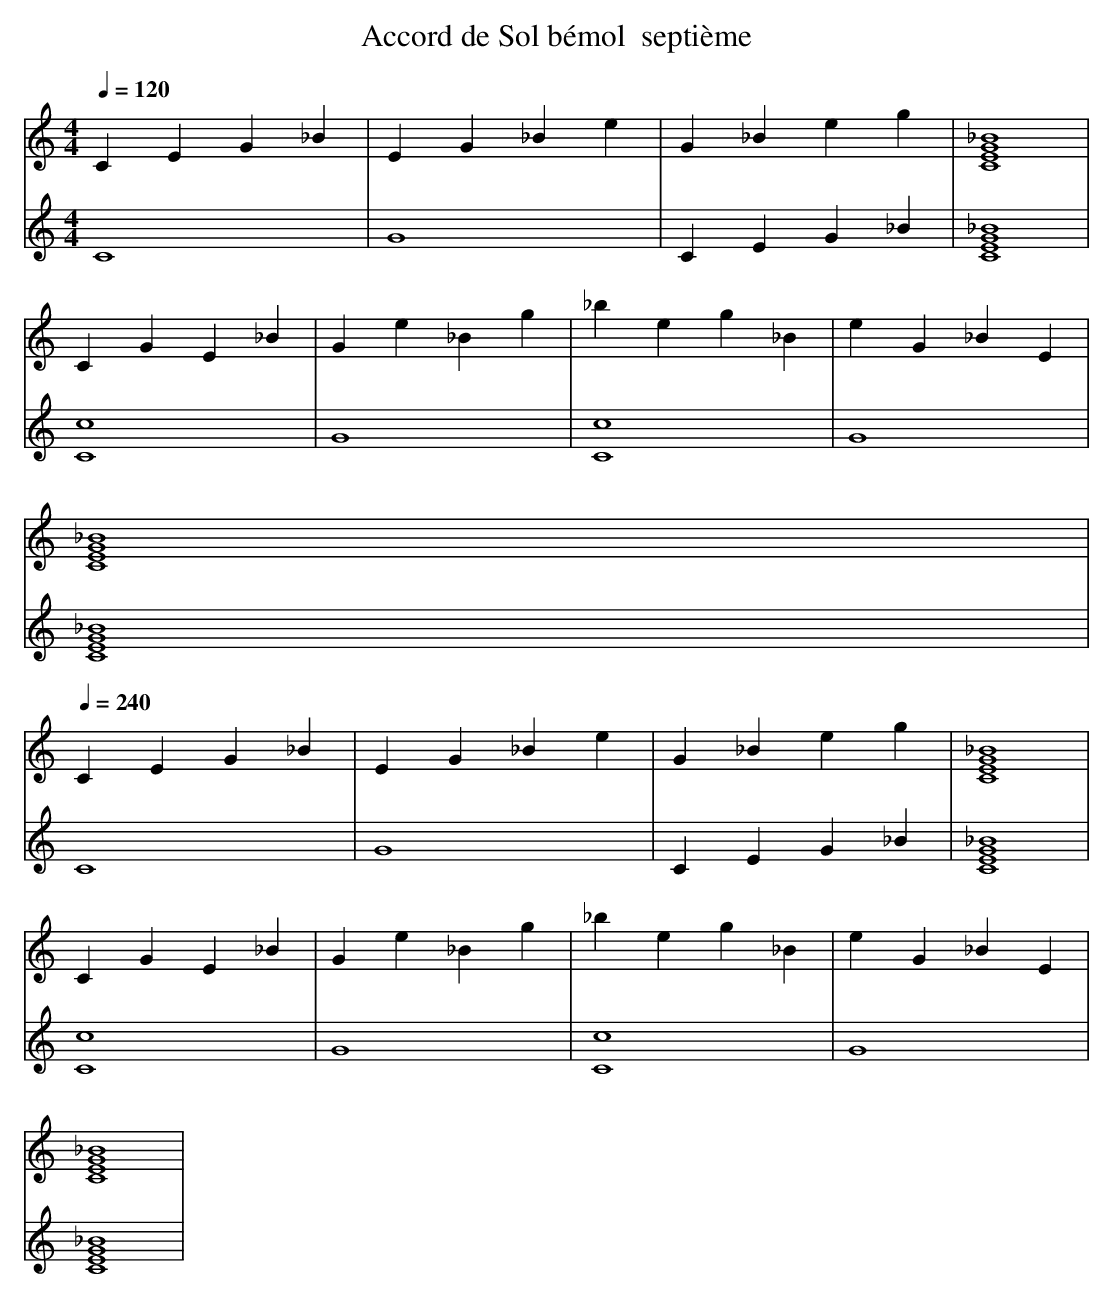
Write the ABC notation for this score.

X:1
T:Accord de Sol bémol  septième
M: 4/4
L: 1/4
Q:1/4=120
K:C
V:1
C E G _B | E G _B e | G _B e g | [C4 E4 G4 _B4] |
C G E _B | G e _B g | _b e g _B | e G _B E |
[C4 E4 G4 _B4] |
Q:1/4=240
C E G _B | E G _B e | G _B e g | [C4 E4 G4 _B4] |
C G E _B | G e _B g | _b e g _B | e G _B E |
[C4 E4 G4 _B4] |
V:2
C4 | G4 | C E G _B | [C4 E4 G4 _B4] |
[C4 c4] | G4 | [C4 c4] | G4 |
[C4 E4 G4 _B4] |
Q:1/4=240
C4 | G4 | C E G _B | [C4 E4 G4 _B4] |
[C4 c4] | G4 | [C4 c4] | G4 |
[C4 E4 G4 _B4] |
